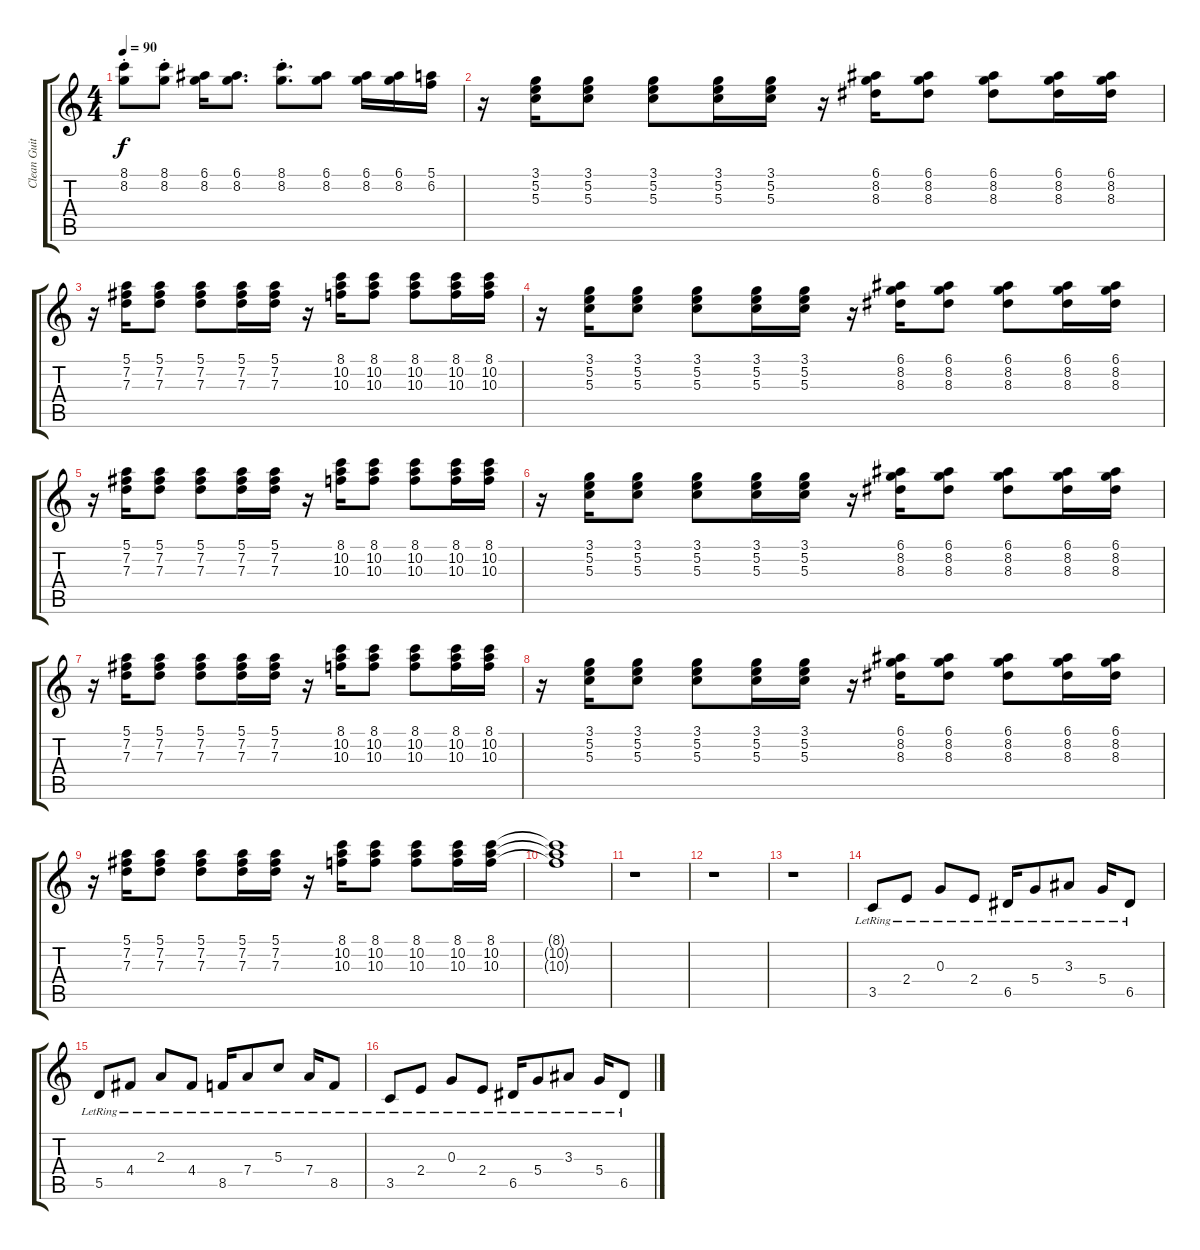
\track ("Clean Guitar" "Clean Guit") {instrument electricguitarclean}
\staff {score tabs}
\tuning (E4 B3 G3 D3 A2 E2) {hide}
\ts (4 4)
\tempo 90
\clef g2
\ks c
(8.1{st} 8.2{st}).8{dy f} (8.1{st} 8.2{st}).8 (6.1 8.2).16 (6.1 8.2).8{d} (8.1 8.2{st}).8{d} (6.1 8.2).8 (6.1 8.2).16 (6.1 8.2).16 (5.1 6.2).16 |
r.16 (3.1 5.2 5.3).16 (3.1 5.2 5.3).8 (3.1 5.2 5.3).8 (3.1 5.2 5.3).16 (3.1 5.2 5.3).16 r.16 (6.1 8.2 8.3).16 (6.1 8.2 8.3).8 (6.1 8.2 8.3).8 (6.1 8.2 8.3).16 (6.1 8.2 8.3).16 |
r.16 (5.1 7.2 7.3).16 (5.1 7.2 7.3).8 (5.1 7.2 7.3).8 (5.1 7.2 7.3).16 (5.1 7.2 7.3).16 r.16 (8.1 10.2 10.3).16 (8.1 10.2 10.3).8 (8.1 10.2 10.3).8 (8.1 10.2 10.3).16 (8.1 10.2 10.3).16 |
r.16 (3.1 5.2 5.3).16 (3.1 5.2 5.3).8 (3.1 5.2 5.3).8 (3.1 5.2 5.3).16 (3.1 5.2 5.3).16 r.16 (6.1 8.2 8.3).16 (6.1 8.2 8.3).8 (6.1 8.2 8.3).8 (6.1 8.2 8.3).16 (6.1 8.2 8.3).16 |
r.16 (5.1 7.2 7.3).16 (5.1 7.2 7.3).8 (5.1 7.2 7.3).8 (5.1 7.2 7.3).16 (5.1 7.2 7.3).16 r.16 (8.1 10.2 10.3).16 (8.1 10.2 10.3).8 (8.1 10.2 10.3).8 (8.1 10.2 10.3).16 (8.1 10.2 10.3).16 |
r.16 (3.1 5.2 5.3).16 (3.1 5.2 5.3).8 (3.1 5.2 5.3).8 (3.1 5.2 5.3).16 (3.1 5.2 5.3).16 r.16 (6.1 8.2 8.3).16 (6.1 8.2 8.3).8 (6.1 8.2 8.3).8 (6.1 8.2 8.3).16 (6.1 8.2 8.3).16 |
r.16 (5.1 7.2 7.3).16 (5.1 7.2 7.3).8 (5.1 7.2 7.3).8 (5.1 7.2 7.3).16 (5.1 7.2 7.3).16 r.16 (8.1 10.2 10.3).16 (8.1 10.2 10.3).8 (8.1 10.2 10.3).8 (8.1 10.2 10.3).16 (8.1 10.2 10.3).16 |
r.16 (3.1 5.2 5.3).16 (3.1 5.2 5.3).8 (3.1 5.2 5.3).8 (3.1 5.2 5.3).16 (3.1 5.2 5.3).16 r.16 (6.1 8.2 8.3).16 (6.1 8.2 8.3).8 (6.1 8.2 8.3).8 (6.1 8.2 8.3).16 (6.1 8.2 8.3).16 |
r.16 (5.1 7.2 7.3).16 (5.1 7.2 7.3).8 (5.1 7.2 7.3).8 (5.1 7.2 7.3).16 (5.1 7.2 7.3).16 r.16 (8.1 10.2 10.3).16 (8.1 10.2 10.3).8 (8.1 10.2 10.3).8 (8.1 10.2 10.3).16 (8.1 10.2 10.3).16 |
(8.1{t} 10.2{t} 10.3{t}).1 |
r.1 |
r.1 |
r.1 |
3.5{lr}.8 2.4{lr}.8 0.3{lr}.8 2.4{lr}.8 6.5{lr}.16 5.4{lr}.8 3.3{lr}.8 5.4{lr}.16 6.5{lr}.8 |
5.5{lr}.8 4.4{lr}.8 2.3{lr}.8 4.4{lr}.8 8.5{lr}.16 7.4{lr}.8 5.3{lr}.8 7.4{lr}.16 8.5{lr}.8 |
3.5{lr}.8 2.4{lr}.8 0.3{lr}.8 2.4{lr}.8 6.5{lr}.16 5.4{lr}.8 3.3{lr}.8 5.4{lr}.16 6.5{lr}.8
